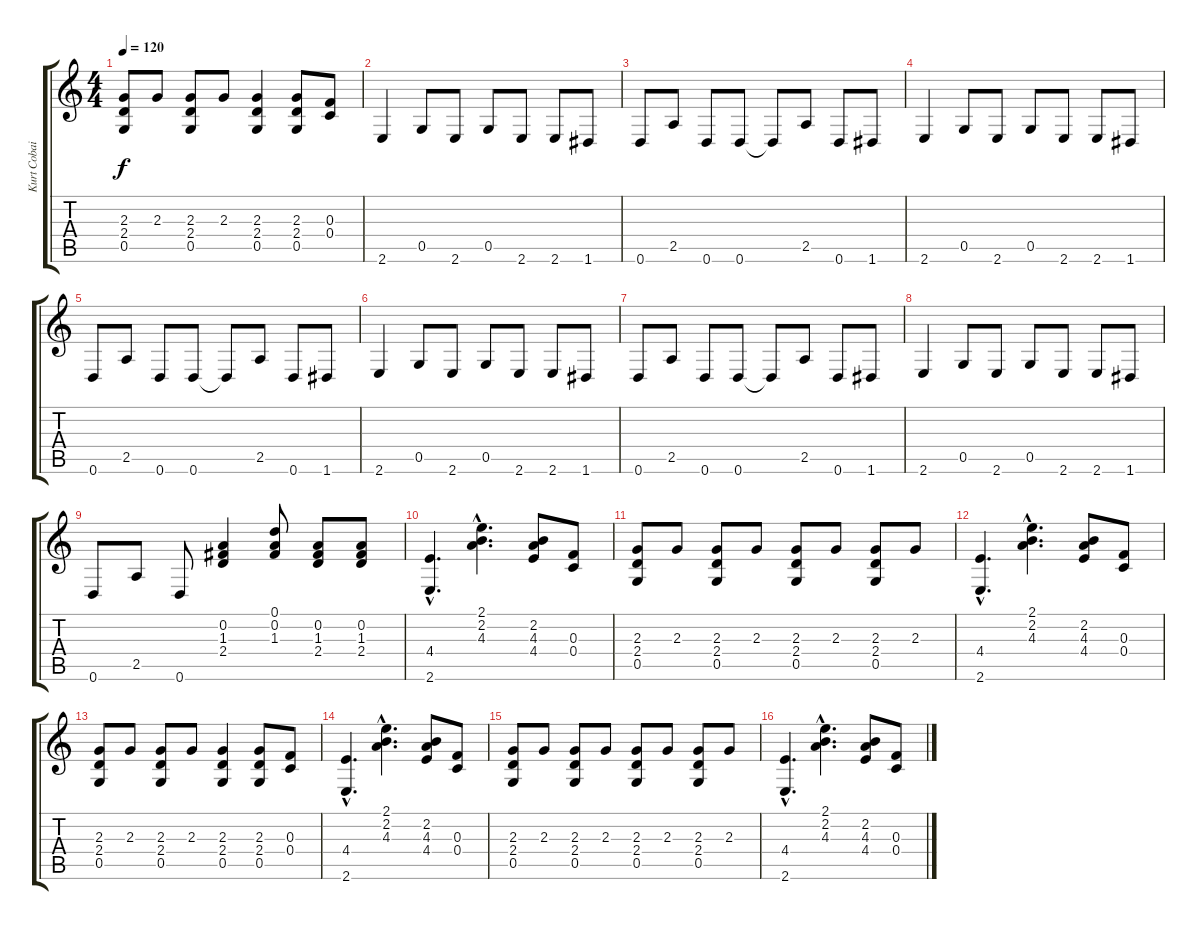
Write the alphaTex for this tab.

\track ("Kurt Cobain : Guitar" "Kurt Cobai") {instrument electricguitarclean}
\staff {score tabs}
\tuning (D4 A3 F3 C3 G2 D2) {hide}
\ts (4 4)
\tempo 120
\clef g2
\ks c
(2.3 2.4 0.5).8{dy f} 2.3.8 (2.3 2.4 0.5).8 2.3.8 (2.3 2.4 0.5).4 (2.3 2.4 0.5).8 (0.3 0.4).8 |
2.6.4 0.5.8 2.6.8 0.5.8 2.6.8 2.6.8 1.6.8 |
0.6.8 2.5.8 0.6.8 0.6.8 0.6{t}.8 2.5.8 0.6.8 1.6.8 |
2.6.4 0.5.8 2.6.8 0.5.8 2.6.8 2.6.8 1.6.8 |
0.6.8 2.5.8 0.6.8 0.6.8 0.6{t}.8 2.5.8 0.6.8 1.6.8 |
2.6.4 0.5.8 2.6.8 0.5.8 2.6.8 2.6.8 1.6.8 |
0.6.8 2.5.8 0.6.8 0.6.8 0.6{t}.8 2.5.8 0.6.8 1.6.8 |
2.6.4 0.5.8 2.6.8 0.5.8 2.6.8 2.6.8 1.6.8 |
0.6.8 2.5.8 0.6.8 (0.2 1.3 2.4).4 (0.1 0.2 1.3).8 (0.2 1.3 2.4).8 (0.2 1.3 2.4).8 |
(4.4{hac} 2.6{hac}).4{d} (2.1{hac} 2.2{hac} 4.3{hac}).4{d} (2.2 4.3 4.4).8 (0.3 0.4).8 |
(2.3 2.4 0.5).8 2.3.8 (2.3 2.4 0.5).8 2.3.8 (2.3 2.4 0.5).8 2.3.8 (2.3 2.4 0.5).8 2.3.8 |
(4.4{hac} 2.6{hac}).4{d} (2.1{hac} 2.2{hac} 4.3{hac}).4{d} (2.2 4.3 4.4).8 (0.3 0.4).8 |
(2.3 2.4 0.5).8 2.3.8 (2.3 2.4 0.5).8 2.3.8 (2.3 2.4 0.5).4 (2.3 2.4 0.5).8 (0.3 0.4).8 |
(4.4{hac} 2.6{hac}).4{d} (2.1{hac} 2.2{hac} 4.3{hac}).4{d} (2.2 4.3 4.4).8 (0.3 0.4).8 |
(2.3 2.4 0.5).8 2.3.8 (2.3 2.4 0.5).8 2.3.8 (2.3 2.4 0.5).8 2.3.8 (2.3 2.4 0.5).8 2.3.8 |
(4.4{hac} 2.6{hac}).4{d} (2.1{hac} 2.2{hac} 4.3{hac}).4{d} (2.2 4.3 4.4).8 (0.3 0.4).8
